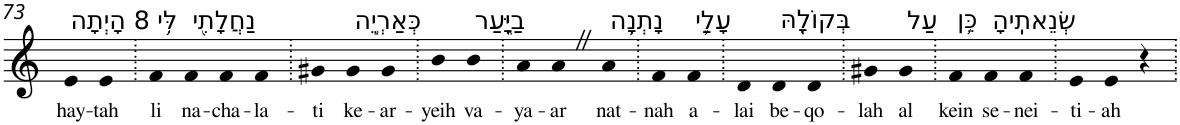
**kern	**text
*part1	*part1
*staff1	*staff1
*I"Piano	*
*I'Pno	*
!!LO:PB:g=z
*clefG2	*
*k[]	*
=73	=73
!LO:TX:a:t=8 הָיְתָה	!
!	!LO:LY:b
4e	hay-
!	!LO:LY:b
4e	-tah
=74.	=74.
!LO:TX:a:t=לִּ֥י	!
!	!LO:LY:b
4f	li
!LO:TX:a:t=נַחֲלָתִ֖י	!
!	!LO:LY:b
4f	na-
!	!LO:LY:b
4f	-cha-
!	!LO:LY:b
4f	-la-
=75.	=75.
!	!LO:LY:b
4g#X	-ti
!LO:TX:a:t=כְּאַרְיֵ֣ה	!
!	!LO:LY:b
4g#	ke-
!	!LO:LY:b
4g#	-ar-
=76.	=76.
!	!LO:LY:b
4b	-yeih
!LO:TX:a:t=בַיָּ֑עַר	!
!	!LO:LY:b
4b	va-
=77.	=77.
!	!LO:LY:b
4a	-ya-
!	!LO:LY:b
4aZ	-ar
!LO:TX:a:t=נָתְנָ֥ה	!
!	!LO:LY:b
4a	nat-
=78.	=78.
!	!LO:LY:b
4f	-nah
!LO:TX:a:t=עָלַ֛י	!
!	!LO:LY:b
4f	a-
=79.	=79.
!	!LO:LY:b
4d	-lai
!LO:TX:a:t=בְּקוֹלָ֖הּ	!
!	!LO:LY:b
4d	be-
!	!LO:LY:b
4d	-qo-
=80.	=80.
!	!LO:LY:b
4g#X	-lah
!LO:TX:a:t=עַל	!
!	!LO:LY:b
4g#	al
=81.	=81.
!LO:TX:a:t=כֵּ֥ן	!
!	!LO:LY:b
4f	kein
!LO:TX:a:t=שְׂנֵאתִֽיהָ	!
!	!LO:LY:b
4f	se-
!	!LO:LY:b
4f	-nei-
=82.	=82.
!	!LO:LY:b
4e	-ti-
!	!LO:LY:b
4e	-ah
4r	.
=.	=.
*-	*-
